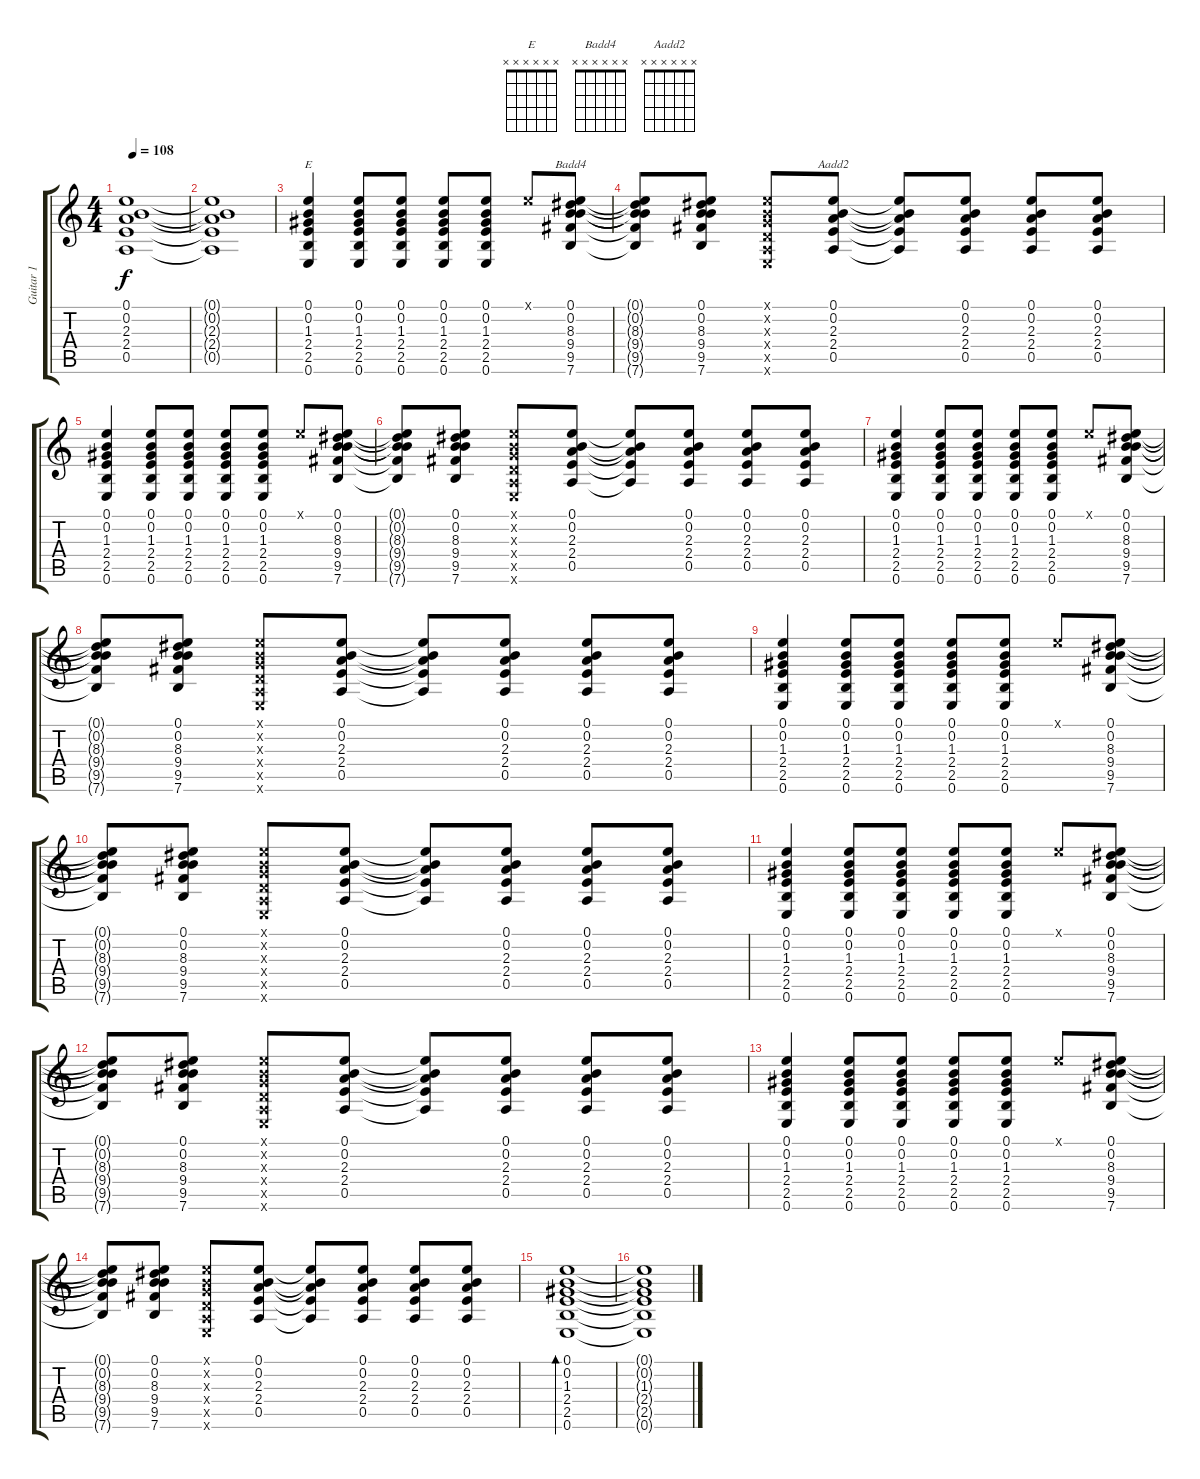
\track ("Guitar 1" "Guitar 1") {instrument acousticguitarsteel}
\staff {score tabs}
\tuning (E4 B3 G3 D3 A2 E2) {hide}
\chord ("E" x x x x x x) {firstfret 0}
\chord ("Badd4" x x x x x x) {firstfret 0}
\chord ("Aadd2" x x x x x x) {firstfret 0}
\ts (4 4)
\tempo 108
\clef g2
\ks c
(0.1{t} 0.2{t} 2.3{t} 2.4{t} 0.5{t}).1{dy f} |
(0.1{t} 0.2{t} 2.3{t} 2.4{t} 0.5{t}).1 |
(0.1 0.2 1.3 2.4 2.5 0.6).4{ch "E"} (0.1 0.2 1.3 2.4 2.5 0.6).8 (0.1 0.2 1.3 2.4 2.5 0.6).8 (0.1 0.2 1.3 2.4 2.5 0.6).8 (0.1 0.2 1.3 2.4 2.5 0.6).8 0.1{x}.8 (0.1 0.2 8.3 9.4 9.5 7.6).8{ch "Badd4"} |
(0.1{t} 0.2{t} 8.3{t} 9.4{t} 9.5{t} 7.6{t}).8 (0.1 0.2 8.3 9.4 9.5 7.6).8 (0.1{x} 0.2{x} 0.3{x} 0.4{x} 0.5{x} 0.6{x}).8 (0.1 0.2 2.3 2.4 0.5).8{ch "Aadd2"} (0.1{t} 0.2{t} 2.3{t} 2.4{t} 0.5{t}).8 (0.1 0.2 2.3 2.4 0.5).8 (0.1 0.2 2.3 2.4 0.5).8 (0.1 0.2 2.3 2.4 0.5).8 |
(0.1 0.2 1.3 2.4 2.5 0.6).4 (0.1 0.2 1.3 2.4 2.5 0.6).8 (0.1 0.2 1.3 2.4 2.5 0.6).8 (0.1 0.2 1.3 2.4 2.5 0.6).8 (0.1 0.2 1.3 2.4 2.5 0.6).8 0.1{x}.8 (0.1 0.2 8.3 9.4 9.5 7.6).8 |
(0.1{t} 0.2{t} 8.3{t} 9.4{t} 9.5{t} 7.6{t}).8 (0.1 0.2 8.3 9.4 9.5 7.6).8 (0.1{x} 0.2{x} 0.3{x} 0.4{x} 0.5{x} 0.6{x}).8 (0.1 0.2 2.3 2.4 0.5).8 (0.1{t} 0.2{t} 2.3{t} 2.4{t} 0.5{t}).8 (0.1 0.2 2.3 2.4 0.5).8 (0.1 0.2 2.3 2.4 0.5).8 (0.1 0.2 2.3 2.4 0.5).8 |
(0.1 0.2 1.3 2.4 2.5 0.6).4 (0.1 0.2 1.3 2.4 2.5 0.6).8 (0.1 0.2 1.3 2.4 2.5 0.6).8 (0.1 0.2 1.3 2.4 2.5 0.6).8 (0.1 0.2 1.3 2.4 2.5 0.6).8 0.1{x}.8 (0.1 0.2 8.3 9.4 9.5 7.6).8 |
(0.1{t} 0.2{t} 8.3{t} 9.4{t} 9.5{t} 7.6{t}).8 (0.1 0.2 8.3 9.4 9.5 7.6).8 (0.1{x} 0.2{x} 0.3{x} 0.4{x} 0.5{x} 0.6{x}).8 (0.1 0.2 2.3 2.4 0.5).8 (0.1{t} 0.2{t} 2.3{t} 2.4{t} 0.5{t}).8 (0.1 0.2 2.3 2.4 0.5).8 (0.1 0.2 2.3 2.4 0.5).8 (0.1 0.2 2.3 2.4 0.5).8 |
(0.1 0.2 1.3 2.4 2.5 0.6).4 (0.1 0.2 1.3 2.4 2.5 0.6).8 (0.1 0.2 1.3 2.4 2.5 0.6).8 (0.1 0.2 1.3 2.4 2.5 0.6).8 (0.1 0.2 1.3 2.4 2.5 0.6).8 0.1{x}.8 (0.1 0.2 8.3 9.4 9.5 7.6).8 |
(0.1{t} 0.2{t} 8.3{t} 9.4{t} 9.5{t} 7.6{t}).8 (0.1 0.2 8.3 9.4 9.5 7.6).8 (0.1{x} 0.2{x} 0.3{x} 0.4{x} 0.5{x} 0.6{x}).8 (0.1 0.2 2.3 2.4 0.5).8 (0.1{t} 0.2{t} 2.3{t} 2.4{t} 0.5{t}).8 (0.1 0.2 2.3 2.4 0.5).8 (0.1 0.2 2.3 2.4 0.5).8 (0.1 0.2 2.3 2.4 0.5).8 |
(0.1 0.2 1.3 2.4 2.5 0.6).4 (0.1 0.2 1.3 2.4 2.5 0.6).8 (0.1 0.2 1.3 2.4 2.5 0.6).8 (0.1 0.2 1.3 2.4 2.5 0.6).8 (0.1 0.2 1.3 2.4 2.5 0.6).8 0.1{x}.8 (0.1 0.2 8.3 9.4 9.5 7.6).8 |
(0.1{t} 0.2{t} 8.3{t} 9.4{t} 9.5{t} 7.6{t}).8 (0.1 0.2 8.3 9.4 9.5 7.6).8 (0.1{x} 0.2{x} 0.3{x} 0.4{x} 0.5{x} 0.6{x}).8 (0.1 0.2 2.3 2.4 0.5).8 (0.1{t} 0.2{t} 2.3{t} 2.4{t} 0.5{t}).8 (0.1 0.2 2.3 2.4 0.5).8 (0.1 0.2 2.3 2.4 0.5).8 (0.1 0.2 2.3 2.4 0.5).8 |
(0.1 0.2 1.3 2.4 2.5 0.6).4 (0.1 0.2 1.3 2.4 2.5 0.6).8 (0.1 0.2 1.3 2.4 2.5 0.6).8 (0.1 0.2 1.3 2.4 2.5 0.6).8 (0.1 0.2 1.3 2.4 2.5 0.6).8 0.1{x}.8 (0.1 0.2 8.3 9.4 9.5 7.6).8 |
(0.1{t} 0.2{t} 8.3{t} 9.4{t} 9.5{t} 7.6{t}).8 (0.1 0.2 8.3 9.4 9.5 7.6).8 (0.1{x} 0.2{x} 0.3{x} 0.4{x} 0.5{x} 0.6{x}).8 (0.1 0.2 2.3 2.4 0.5).8 (0.1{t} 0.2{t} 2.3{t} 2.4{t} 0.5{t}).8 (0.1 0.2 2.3 2.4 0.5).8 (0.1 0.2 2.3 2.4 0.5).8 (0.1 0.2 2.3 2.4 0.5).8 |
(0.1 0.2 1.3 2.4 2.5 0.6).1{bd 480} |
(0.1{t} 0.2{t} 1.3{t} 2.4{t} 2.5{t} 0.6{t}).1
